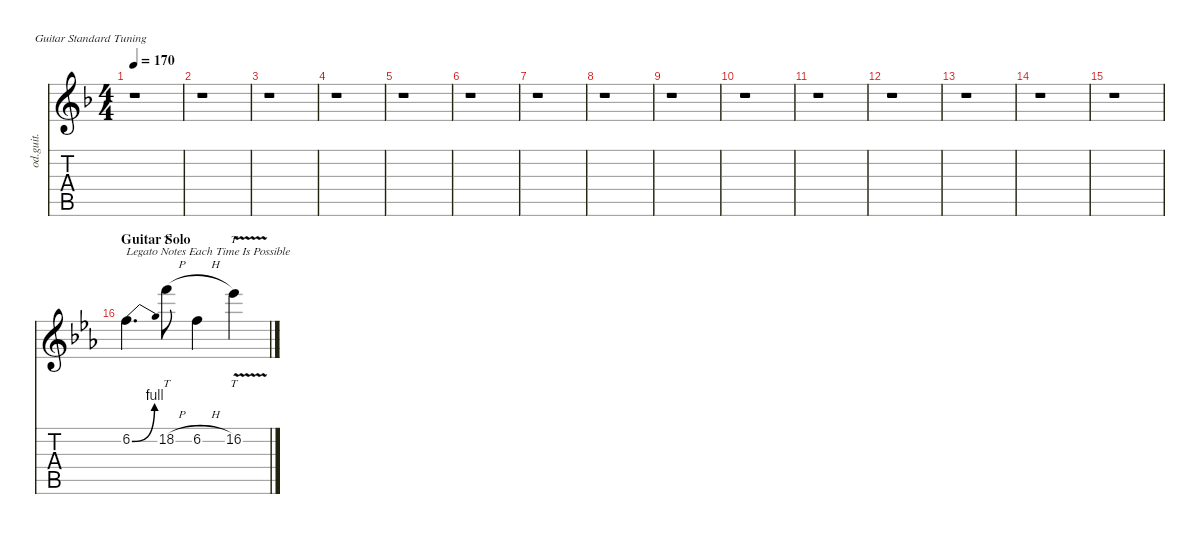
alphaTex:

\defaultSystemsLayout 4
\hideDynamics
\bracketExtendMode nobrackets
\otherSystemsTrackNameOrientation horizontal
\track ("Guitar II" "od.guit.") {instrument overdrivenguitar}
\staff {score tabs}
\tuning (E4 B3 G3 D3 A2 E2)
\ts (4 4)
\tempo 170
\clef g2
\ks f
r.1{dy f beam Down} |
r.1{beam Down} |
r.1{beam Down} |
r.1{beam Down} |
r.1{beam Down} |
r.1{beam Down} |
r.1{beam Down} |
r.1{beam Down} |
r.1{beam Down} |
r.1{beam Down} |
r.1{beam Down} |
r.1{beam Down} |
r.1{beam Down} |
r.1{beam Down} |
r.1{beam Down} |
\section ("" "Guitar Solo")
\ks eb
6.2{be (bend 0 0 30 4) acc forcenatural}.4{d txt "Legato Notes Each Time Is Possible" instrument distortionguitar beam Down} 18.2{h acc forcenatural}.8{tt beam Down} 6.2{h acc forcenatural}.4{beam Down} 16.2{v acc b}.4{tt beam Down}
